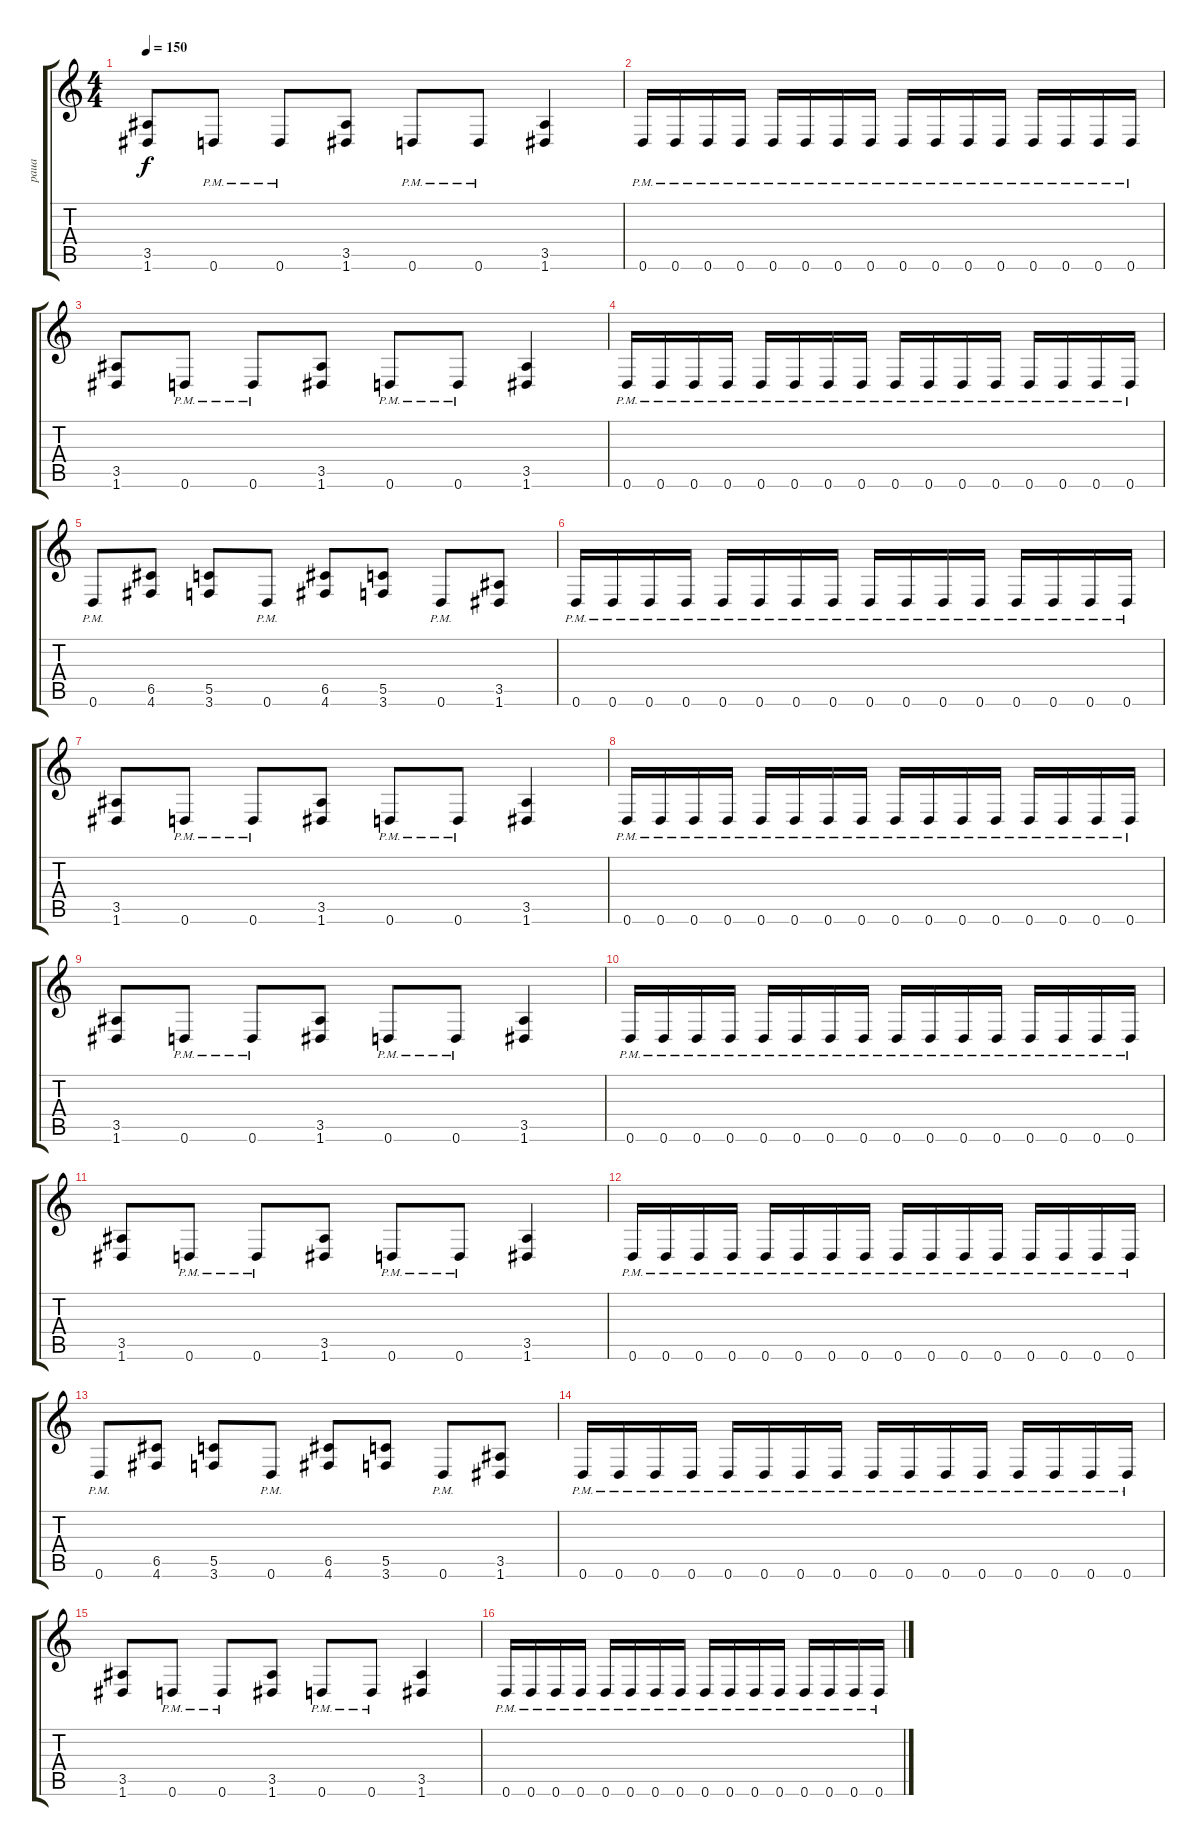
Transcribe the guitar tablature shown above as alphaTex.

\track ("paua" "paua") {instrument distortionguitar}
\staff {score tabs}
\tuning (D4 A3 F3 C3 G2 D2) {hide}
\ts (4 4)
\tempo 150
\clef g2
\ks c
(3.5 1.6).8{dy f} 0.6{pm}.8 0.6{pm}.8 (3.5 1.6).8 0.6{pm}.8 0.6{pm}.8 (3.5 1.6).4 |
0.6{pm}.16 0.6{pm}.16 0.6{pm}.16 0.6{pm}.16 0.6{pm}.16 0.6{pm}.16 0.6{pm}.16 0.6{pm}.16 0.6{pm}.16 0.6{pm}.16 0.6{pm}.16 0.6{pm}.16 0.6{pm}.16 0.6{pm}.16 0.6{pm}.16 0.6{pm}.16 |
(3.5 1.6).8 0.6{pm}.8 0.6{pm}.8 (3.5 1.6).8 0.6{pm}.8 0.6{pm}.8 (3.5 1.6).4 |
0.6{pm}.16 0.6{pm}.16 0.6{pm}.16 0.6{pm}.16 0.6{pm}.16 0.6{pm}.16 0.6{pm}.16 0.6{pm}.16 0.6{pm}.16 0.6{pm}.16 0.6{pm}.16 0.6{pm}.16 0.6{pm}.16 0.6{pm}.16 0.6{pm}.16 0.6{pm}.16 |
0.6{pm}.8 (6.5 4.6).8 (5.5 3.6).8 0.6{pm}.8 (6.5 4.6).8 (5.5 3.6).8 0.6{pm}.8 (3.5 1.6).8 |
0.6{pm}.16 0.6{pm}.16 0.6{pm}.16 0.6{pm}.16 0.6{pm}.16 0.6{pm}.16 0.6{pm}.16 0.6{pm}.16 0.6{pm}.16 0.6{pm}.16 0.6{pm}.16 0.6{pm}.16 0.6{pm}.16 0.6{pm}.16 0.6{pm}.16 0.6{pm}.16 |
(3.5 1.6).8 0.6{pm}.8 0.6{pm}.8 (3.5 1.6).8 0.6{pm}.8 0.6{pm}.8 (3.5 1.6).4 |
0.6{pm}.16 0.6{pm}.16 0.6{pm}.16 0.6{pm}.16 0.6{pm}.16 0.6{pm}.16 0.6{pm}.16 0.6{pm}.16 0.6{pm}.16 0.6{pm}.16 0.6{pm}.16 0.6{pm}.16 0.6{pm}.16 0.6{pm}.16 0.6{pm}.16 0.6{pm}.16 |
(3.5 1.6).8 0.6{pm}.8 0.6{pm}.8 (3.5 1.6).8 0.6{pm}.8 0.6{pm}.8 (3.5 1.6).4 |
0.6{pm}.16 0.6{pm}.16 0.6{pm}.16 0.6{pm}.16 0.6{pm}.16 0.6{pm}.16 0.6{pm}.16 0.6{pm}.16 0.6{pm}.16 0.6{pm}.16 0.6{pm}.16 0.6{pm}.16 0.6{pm}.16 0.6{pm}.16 0.6{pm}.16 0.6{pm}.16 |
(3.5 1.6).8 0.6{pm}.8 0.6{pm}.8 (3.5 1.6).8 0.6{pm}.8 0.6{pm}.8 (3.5 1.6).4 |
0.6{pm}.16 0.6{pm}.16 0.6{pm}.16 0.6{pm}.16 0.6{pm}.16 0.6{pm}.16 0.6{pm}.16 0.6{pm}.16 0.6{pm}.16 0.6{pm}.16 0.6{pm}.16 0.6{pm}.16 0.6{pm}.16 0.6{pm}.16 0.6{pm}.16 0.6{pm}.16 |
0.6{pm}.8 (6.5 4.6).8 (5.5 3.6).8 0.6{pm}.8 (6.5 4.6).8 (5.5 3.6).8 0.6{pm}.8 (3.5 1.6).8 |
0.6{pm}.16 0.6{pm}.16 0.6{pm}.16 0.6{pm}.16 0.6{pm}.16 0.6{pm}.16 0.6{pm}.16 0.6{pm}.16 0.6{pm}.16 0.6{pm}.16 0.6{pm}.16 0.6{pm}.16 0.6{pm}.16 0.6{pm}.16 0.6{pm}.16 0.6{pm}.16 |
(3.5 1.6).8 0.6{pm}.8 0.6{pm}.8 (3.5 1.6).8 0.6{pm}.8 0.6{pm}.8 (3.5 1.6).4 |
0.6{pm}.16 0.6{pm}.16 0.6{pm}.16 0.6{pm}.16 0.6{pm}.16 0.6{pm}.16 0.6{pm}.16 0.6{pm}.16 0.6{pm}.16 0.6{pm}.16 0.6{pm}.16 0.6{pm}.16 0.6{pm}.16 0.6{pm}.16 0.6{pm}.16 0.6{pm}.16
